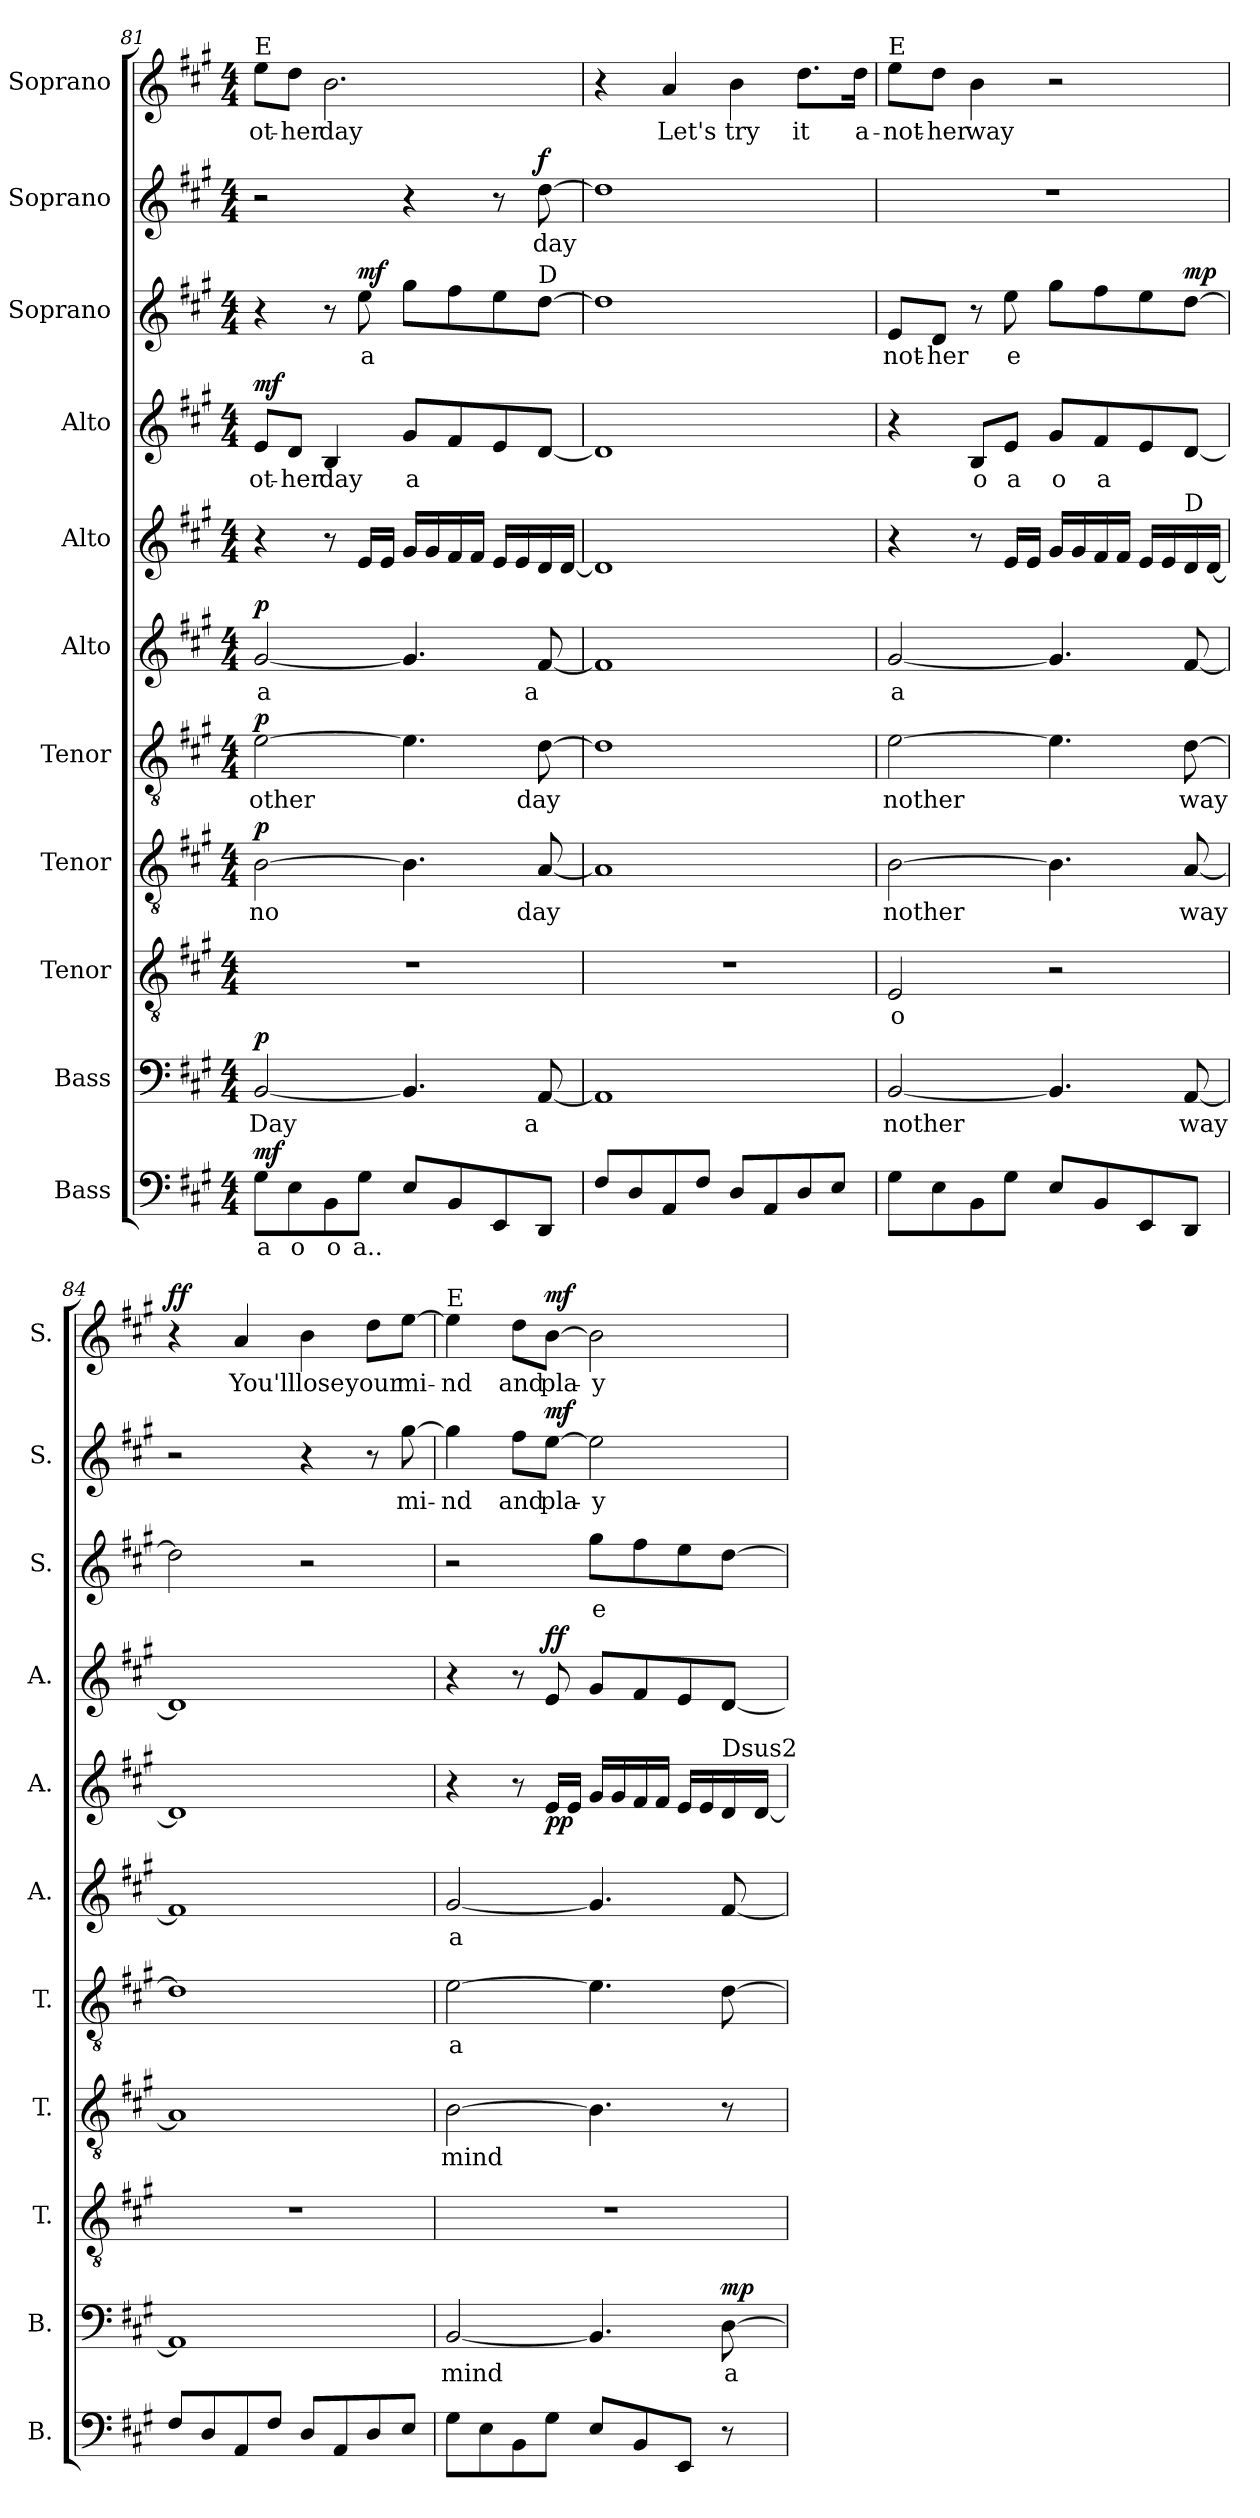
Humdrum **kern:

**kern	**text	**dynam	**kern	**text	**dynam	**kern	**text	**kern	**text	**dynam	**kern	**text	**dynam	**kern	**text	**dynam	**kern	**dynam	**kern	**text	**dynam	**kern	**text	**dynam	**kern	**text	**dynam	**kern	**text	**dynam
*part11	*part11	*part11	*part10	*part10	*part10	*part9	*part9	*part8	*part8	*part8	*part7	*part7	*part7	*part6	*part6	*part6	*part5	*part5	*part4	*part4	*part4	*part3	*part3	*part3	*part2	*part2	*part2	*part1	*part1	*part1
*staff11	*staff11	*staff11	*staff10	*staff10	*staff10	*staff9	*staff9	*staff8	*staff8	*staff8	*staff7	*staff7	*staff7	*staff6	*staff6	*staff6	*staff5	*staff5	*staff4	*staff4	*staff4	*staff3	*staff3	*staff3	*staff2	*staff2	*staff2	*staff1	*staff1	*staff1
*I"Bass	*	*	*I"Bass	*	*	*I"Tenor	*	*I"Tenor	*	*	*I"Tenor	*	*	*I"Alto	*	*	*I"Alto	*	*I"Alto	*	*	*I"Soprano	*	*	*I"Soprano	*	*	*I"Soprano	*	*
*I'B.	*	*	*I'B.	*	*	*I'T.	*	*I'T.	*	*	*I'T.	*	*	*I'A.	*	*	*I'A.	*	*I'A.	*	*	*I'S.	*	*	*I'S.	*	*	*I'S.	*	*
*clefF4	*	*	*clefF4	*	*	*clefGv2	*	*clefGv2	*	*	*clefGv2	*	*	*clefG2	*	*	*clefG2	*	*clefG2	*	*	*clefG2	*	*	*clefG2	*	*	*clefG2	*	*
*k[f#c#g#]	*	*	*k[f#c#g#]	*	*	*k[f#c#g#]	*	*k[f#c#g#]	*	*	*k[f#c#g#]	*	*	*k[f#c#g#]	*	*	*k[f#c#g#]	*	*k[f#c#g#]	*	*	*k[f#c#g#]	*	*	*k[f#c#g#]	*	*	*k[f#c#g#]	*	*
*M4/4	*	*	*M4/4	*	*	*M4/4	*	*M4/4	*	*	*M4/4	*	*	*M4/4	*	*	*M4/4	*	*M4/4	*	*	*M4/4	*	*	*M4/4	*	*	*M4/4	*	*
=81	=81	=81	=81	=81	=81	=81	=81	=81	=81	=81	=81	=81	=81	=81	=81	=81	=81	=81	=81	=81	=81	=81	=81	=81	=81	=81	=81	=81	=81	=81
!	!	!	!	!	!	!	!	!	!	!	!	!	!	!	!	!	!	!	!	!	!	!	!	!	!	!	!	!LO:TX:a:t=E	!	!
!	!LO:LY:b	!LO:DY:b	!	!LO:LY:b	!LO:DY:b	!	!	!	!LO:LY:b	!LO:DY:b	!	!LO:LY:b	!LO:DY:b	!	!LO:LY:b	!LO:DY:b	!	!	!	!LO:LY:b	!LO:DY:b	!	!	!	!	!	!	!	!LO:LY:b	!
8G#\L	a	mf	[2BB/	Day	p	1r	.	[2B\	no	p	[2e\	other	p	[2g#/	a	p	4r	.	8e/L	ot-	mf	4r	.	.	2r	.	.	8ee\L	ot-	.
!	!LO:LY:b	!	!	!	!	!	!	!	!	!	!	!	!	!	!	!	!	!	!	!LO:LY:b	!	!	!	!	!	!	!	!	!LO:LY:b	!
8E\	o	.	.	.	.	.	.	.	.	.	.	.	.	.	.	.	.	.	8d/J	-her	.	.	.	.	.	.	.	8dd\J	-her	.
!	!LO:LY:b	!	!	!	!	!	!	!	!	!	!	!	!	!	!	!	!	!	!	!LO:LY:b	!	!	!	!	!	!	!	!	!LO:LY:b	!
8BB\	o	.	.	.	.	.	.	.	.	.	.	.	.	.	.	.	8r	.	4B/	day	.	8r	.	.	.	.	.	2.b\	day	.
!	!LO:LY:b	!	!	!	!	!	!	!	!	!	!	!	!	!	!	!	!	!	!	!	!	!	!LO:LY:b	!LO:DY:b	!	!	!	!	!	!
8G#\J	a..	.	.	.	.	.	.	.	.	.	.	.	.	.	.	.	16e/LL	.	.	.	.	8ee\	a	mf	.	.	.	.	.	.
.	.	.	.	.	.	.	.	.	.	.	.	.	.	.	.	.	16e/JJ	.	.	.	.	.	.	.	.	.	.	.	.	.
!	!	!	!	!	!	!	!	!	!	!	!	!	!	!	!	!	!	!	!	!LO:LY:b	!	!	!	!	!	!	!	!	!	!
8E/L	.	.	4.BB/]	.	.	.	.	4.B\]	.	.	4.e\]	.	.	4.g#/]	.	.	16g#/LL	.	8g#/L	a	.	8gg#\L	.	.	4r	.	.	.	.	.
.	.	.	.	.	.	.	.	.	.	.	.	.	.	.	.	.	16g#/	.	.	.	.	.	.	.	.	.	.	.	.	.
8BB/	.	.	.	.	.	.	.	.	.	.	.	.	.	.	.	.	16f#/	.	8f#/	.	.	8ff#\	.	.	.	.	.	.	.	.
.	.	.	.	.	.	.	.	.	.	.	.	.	.	.	.	.	16f#/JJ	.	.	.	.	.	.	.	.	.	.	.	.	.
8EE/	.	.	.	.	.	.	.	.	.	.	.	.	.	.	.	.	16e/LL	.	8e/	.	.	8ee\	.	.	8r	.	.	.	.	.
.	.	.	.	.	.	.	.	.	.	.	.	.	.	.	.	.	16e/	.	.	.	.	.	.	.	.	.	.	.	.	.
!	!	!	!	!	!	!	!	!	!	!	!	!	!	!	!	!	!	!	!	!	!	!LO:TX:a:t=D	!	!	!	!	!	!	!	!
!	!	!	!	!LO:LY:b	!	!	!	!	!LO:LY:b	!	!	!LO:LY:b	!	!	!LO:LY:b	!	!	!	!	!	!	!	!	!	!	!LO:LY:b	!LO:DY:b	!	!	!
8DD/J	.	.	[8AA/	a	.	.	.	[8A/	day	.	[8d\	day	.	[8f#/	a	.	16d/	.	[8d/J	.	.	[8dd\J	.	.	[8dd\	day	f	.	.	.
.	.	.	.	.	.	.	.	.	.	.	.	.	.	.	.	.	[16d/JJ	.	.	.	.	.	.	.	.	.	.	.	.	.
!!LO:PB:g=z
=82	=82	=82	=82	=82	=82	=82	=82	=82	=82	=82	=82	=82	=82	=82	=82	=82	=82	=82	=82	=82	=82	=82	=82	=82	=82	=82	=82	=82	=82	=82
8F#/L	.	.	1AA]	.	.	1r	.	1A]	.	.	1d]	.	.	1f#]	.	.	1d]	.	1d]	.	.	1dd]	.	.	1dd]	.	.	4r	.	.
8D/	.	.	.	.	.	.	.	.	.	.	.	.	.	.	.	.	.	.	.	.	.	.	.	.	.	.	.	.	.	.
!	!	!	!	!	!	!	!	!	!	!	!	!	!	!	!	!	!	!	!	!	!	!	!	!	!	!	!	!	!LO:LY:b	!
8AA/	.	.	.	.	.	.	.	.	.	.	.	.	.	.	.	.	.	.	.	.	.	.	.	.	.	.	.	4a/	Let's	.
8F#/J	.	.	.	.	.	.	.	.	.	.	.	.	.	.	.	.	.	.	.	.	.	.	.	.	.	.	.	.	.	.
!	!	!	!	!	!	!	!	!	!	!	!	!	!	!	!	!	!	!	!	!	!	!	!	!	!	!	!	!	!LO:LY:b	!
8D/L	.	.	.	.	.	.	.	.	.	.	.	.	.	.	.	.	.	.	.	.	.	.	.	.	.	.	.	4b\	try	.
8AA/	.	.	.	.	.	.	.	.	.	.	.	.	.	.	.	.	.	.	.	.	.	.	.	.	.	.	.	.	.	.
!	!	!	!	!	!	!	!	!	!	!	!	!	!	!	!	!	!	!	!	!	!	!	!	!	!	!	!	!	!LO:LY:b	!
8D/	.	.	.	.	.	.	.	.	.	.	.	.	.	.	.	.	.	.	.	.	.	.	.	.	.	.	.	8.dd\L	it	.
8E/J	.	.	.	.	.	.	.	.	.	.	.	.	.	.	.	.	.	.	.	.	.	.	.	.	.	.	.	.	.	.
!	!	!	!	!	!	!	!	!	!	!	!	!	!	!	!	!	!	!	!	!	!	!	!	!	!	!	!	!	!LO:LY:b	!
.	.	.	.	.	.	.	.	.	.	.	.	.	.	.	.	.	.	.	.	.	.	.	.	.	.	.	.	16dd\Jk	a-	.
!!LO:PB:g=z
=83	=83	=83	=83	=83	=83	=83	=83	=83	=83	=83	=83	=83	=83	=83	=83	=83	=83	=83	=83	=83	=83	=83	=83	=83	=83	=83	=83	=83	=83	=83
!	!	!	!	!	!	!	!	!	!	!	!	!	!	!	!	!	!	!	!	!	!	!	!	!	!	!	!	!LO:TX:a:t=E	!	!
!	!	!	!	!LO:LY:b	!	!	!LO:LY:b	!	!LO:LY:b	!	!	!LO:LY:b	!	!	!LO:LY:b	!	!	!	!	!	!	!	!LO:LY:b	!	!	!	!	!	!LO:LY:b	!
8G#\L	.	.	[2BB/	nother	.	2E/	o	[2B\	nother	.	[2e\	nother	.	[2g#/	a	.	4r	.	4r	.	.	8e/L	-not-	.	1r	.	.	8ee\L	-not-	.
!	!	!	!	!	!	!	!	!	!	!	!	!	!	!	!	!	!	!	!	!	!	!	!LO:LY:b	!	!	!	!	!	!LO:LY:b	!
8E\	.	.	.	.	.	.	.	.	.	.	.	.	.	.	.	.	.	.	.	.	.	8d/J	-her	.	.	.	.	8dd\J	-her	.
!	!	!	!	!	!	!	!	!	!	!	!	!	!	!	!	!	!	!	!	!LO:LY:b	!	!	!	!	!	!	!	!	!LO:LY:b	!
8BB\	.	.	.	.	.	.	.	.	.	.	.	.	.	.	.	.	8r	.	8B/L	o	.	8r	.	.	.	.	.	4b\	way	.
!	!	!	!	!	!	!	!	!	!	!	!	!	!	!	!	!	!	!	!	!LO:LY:b	!	!	!LO:LY:b	!	!	!	!	!	!	!
8G#\J	.	.	.	.	.	.	.	.	.	.	.	.	.	.	.	.	16e/LL	.	8e/J	a	.	8ee\	e	.	.	.	.	.	.	.
.	.	.	.	.	.	.	.	.	.	.	.	.	.	.	.	.	16e/JJ	.	.	.	.	.	.	.	.	.	.	.	.	.
!	!	!	!	!	!	!	!	!	!	!	!	!	!	!	!	!	!	!	!	!LO:LY:b	!	!	!	!	!	!	!	!	!	!
8E/L	.	.	4.BB/]	.	.	2r	.	4.B\]	.	.	4.e\]	.	.	4.g#/]	.	.	16g#/LL	.	8g#/L	o	.	8gg#\L	.	.	.	.	.	2r	.	.
.	.	.	.	.	.	.	.	.	.	.	.	.	.	.	.	.	16g#/	.	.	.	.	.	.	.	.	.	.	.	.	.
!	!	!	!	!	!	!	!	!	!	!	!	!	!	!	!	!	!	!	!	!LO:LY:b	!	!	!	!	!	!	!	!	!	!
8BB/	.	.	.	.	.	.	.	.	.	.	.	.	.	.	.	.	16f#/	.	8f#/	a	.	8ff#\	.	.	.	.	.	.	.	.
.	.	.	.	.	.	.	.	.	.	.	.	.	.	.	.	.	16f#/JJ	.	.	.	.	.	.	.	.	.	.	.	.	.
8EE/	.	.	.	.	.	.	.	.	.	.	.	.	.	.	.	.	16e/LL	.	8e/	.	.	8ee\	.	.	.	.	.	.	.	.
.	.	.	.	.	.	.	.	.	.	.	.	.	.	.	.	.	16e/	.	.	.	.	.	.	.	.	.	.	.	.	.
!	!	!	!	!	!	!	!	!	!	!	!	!	!	!	!	!	!LO:TX:a:t=D	!	!	!	!	!	!	!	!	!	!	!	!	!
!	!	!	!	!LO:LY:b	!	!	!	!	!LO:LY:b	!	!	!LO:LY:b	!	!	!	!	!	!	!	!	!	!	!	!LO:DY:b	!	!	!	!	!	!
8DD/J	.	.	[8AA/	way	.	.	.	[8A/	way	.	[8d\	way	.	[8f#/	.	.	16d/	.	[8d/J	.	.	[8dd\J	.	mp	.	.	.	.	.	.
.	.	.	.	.	.	.	.	.	.	.	.	.	.	.	.	.	[16d/JJ	.	.	.	.	.	.	.	.	.	.	.	.	.
=84	=84	=84	=84	=84	=84	=84	=84	=84	=84	=84	=84	=84	=84	=84	=84	=84	=84	=84	=84	=84	=84	=84	=84	=84	=84	=84	=84	=84	=84	=84
!	!	!	!	!	!	!	!	!	!	!	!	!	!	!	!	!	!	!	!	!	!	!	!	!	!	!	!	!	!	!LO:DY:b
8F#/L	.	.	1AA]	.	.	1r	.	1A]	.	.	1d]	.	.	1f#]	.	.	1d]	.	1d]	.	.	2dd\]	.	.	2r	.	.	4r	.	ff
8D/	.	.	.	.	.	.	.	.	.	.	.	.	.	.	.	.	.	.	.	.	.	.	.	.	.	.	.	.	.	.
!	!	!	!	!	!	!	!	!	!	!	!	!	!	!	!	!	!	!	!	!	!	!	!	!	!	!	!	!	!LO:LY:b	!
8AA/	.	.	.	.	.	.	.	.	.	.	.	.	.	.	.	.	.	.	.	.	.	.	.	.	.	.	.	4a/	You'll	.
8F#/J	.	.	.	.	.	.	.	.	.	.	.	.	.	.	.	.	.	.	.	.	.	.	.	.	.	.	.	.	.	.
!	!	!	!	!	!	!	!	!	!	!	!	!	!	!	!	!	!	!	!	!	!	!	!	!	!	!	!	!	!LO:LY:b	!
8D/L	.	.	.	.	.	.	.	.	.	.	.	.	.	.	.	.	.	.	.	.	.	2r	.	.	4r	.	.	4b\	lose	.
8AA/	.	.	.	.	.	.	.	.	.	.	.	.	.	.	.	.	.	.	.	.	.	.	.	.	.	.	.	.	.	.
!	!	!	!	!	!	!	!	!	!	!	!	!	!	!	!	!	!	!	!	!	!	!	!	!	!	!	!	!	!LO:LY:b	!
8D/	.	.	.	.	.	.	.	.	.	.	.	.	.	.	.	.	.	.	.	.	.	.	.	.	8r	.	.	8dd\L	your	.
!	!	!	!	!	!	!	!	!	!	!	!	!	!	!	!	!	!	!	!	!	!	!	!	!	!	!LO:LY:b	!	!	!LO:LY:b	!
8E/J	.	.	.	.	.	.	.	.	.	.	.	.	.	.	.	.	.	.	.	.	.	.	.	.	[8gg#\	mi-	.	[8ee\J	mi-	.
=85	=85	=85	=85	=85	=85	=85	=85	=85	=85	=85	=85	=85	=85	=85	=85	=85	=85	=85	=85	=85	=85	=85	=85	=85	=85	=85	=85	=85	=85	=85
!	!	!	!	!	!	!	!	!	!	!	!	!	!	!	!	!	!	!	!	!	!	!	!	!	!	!	!	!LO:TX:a:t=E	!	!
!	!	!	!	!LO:LY:b	!	!	!	!	!LO:LY:b	!	!	!LO:LY:b	!	!	!LO:LY:b	!	!	!	!	!	!	!	!	!	!	!LO:LY:b	!	!	!LO:LY:b	!
8G#\L	.	.	[2BB/	mind	.	1r	.	[2B\	mind	.	[2e\	a	.	[2g#/	a	.	4r	.	4r	.	.	2r	.	.	4gg#\]	-nd	.	4ee\]	-nd	.
8E\	.	.	.	.	.	.	.	.	.	.	.	.	.	.	.	.	.	.	.	.	.	.	.	.	.	.	.	.	.	.
!	!	!	!	!	!	!	!	!	!	!	!	!	!	!	!	!	!	!	!	!	!	!	!	!	!	!LO:LY:b	!	!	!LO:LY:b	!
8BB\	.	.	.	.	.	.	.	.	.	.	.	.	.	.	.	.	8r	.	8r	.	.	.	.	.	8ff#\L	and	.	8dd\L	and	.
!	!	!	!	!	!	!	!	!	!	!	!	!	!	!	!	!	!	!LO:DY:b	!	!	!LO:DY:b	!	!	!	!	!LO:LY:b	!LO:DY:b	!	!LO:LY:b	!LO:DY:b
8G#\J	.	.	.	.	.	.	.	.	.	.	.	.	.	.	.	.	16e/LL	pp	8e/	.	ff	.	.	.	[8ee\J	pla-	mf	[8b\J	pla-	mf
.	.	.	.	.	.	.	.	.	.	.	.	.	.	.	.	.	16e/JJ	.	.	.	.	.	.	.	.	.	.	.	.	.
!	!	!	!	!	!	!	!	!	!	!	!	!	!	!	!	!	!	!	!	!	!	!	!LO:LY:b	!	!	!LO:LY:b	!	!	!LO:LY:b	!
8E/L	.	.	4.BB/]	.	.	.	.	4.B\]	.	.	4.e\]	.	.	4.g#/]	.	.	16g#/LL	.	8g#/L	.	.	8gg#\L	e	.	2ee\]	-y	.	2b\]	-y	.
.	.	.	.	.	.	.	.	.	.	.	.	.	.	.	.	.	16g#/	.	.	.	.	.	.	.	.	.	.	.	.	.
8BB/	.	.	.	.	.	.	.	.	.	.	.	.	.	.	.	.	16f#/	.	8f#/	.	.	8ff#\	.	.	.	.	.	.	.	.
.	.	.	.	.	.	.	.	.	.	.	.	.	.	.	.	.	16f#/JJ	.	.	.	.	.	.	.	.	.	.	.	.	.
8EE/J	.	.	.	.	.	.	.	.	.	.	.	.	.	.	.	.	16e/LL	.	8e/	.	.	8ee\	.	.	.	.	.	.	.	.
.	.	.	.	.	.	.	.	.	.	.	.	.	.	.	.	.	16e/	.	.	.	.	.	.	.	.	.	.	.	.	.
!	!	!	!	!	!	!	!	!	!	!	!	!	!	!	!	!	!LO:TX:a:t=Dsus2	!	!	!	!	!	!	!	!	!	!	!	!	!
!	!	!	!	!LO:LY:b	!LO:DY:b	!	!	!	!	!	!	!	!	!	!	!	!	!	!	!	!	!	!	!	!	!	!	!	!	!
8r	.	.	[8D\	a	mp	.	.	8r	.	.	[8d\	.	.	[8f#/	.	.	16d/	.	[8d/J	.	.	[8dd\J	.	.	.	.	.	.	.	.
.	.	.	.	.	.	.	.	.	.	.	.	.	.	.	.	.	[16d/JJ	.	.	.	.	.	.	.	.	.	.	.	.	.
=	=	=	=	=	=	=	=	=	=	=	=	=	=	=	=	=	=	=	=	=	=	=	=	=	=	=	=	=	=	=
*-	*-	*-	*-	*-	*-	*-	*-	*-	*-	*-	*-	*-	*-	*-	*-	*-	*-	*-	*-	*-	*-	*-	*-	*-	*-	*-	*-	*-	*-	*-
